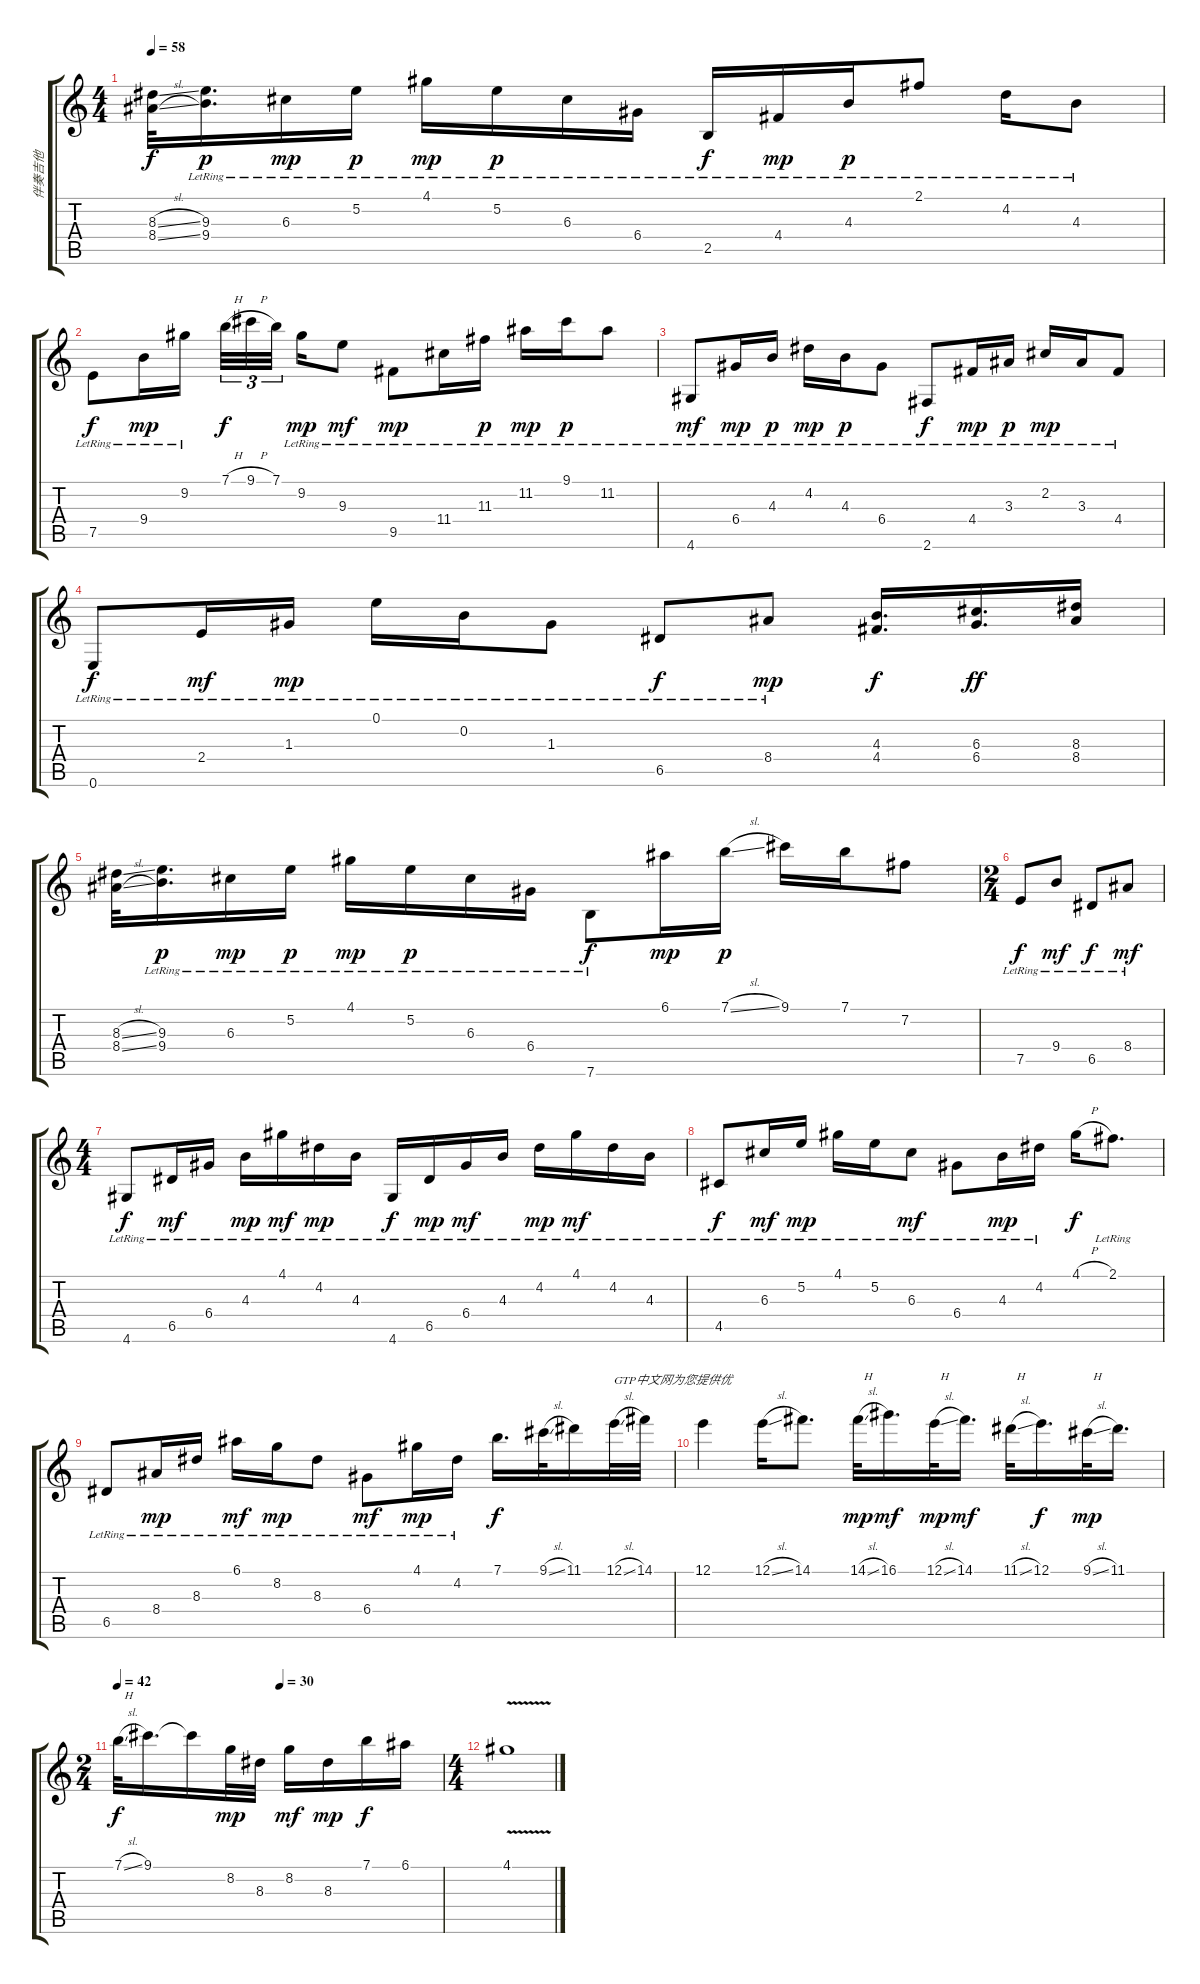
\track ("伴奏吉他" "伴奏吉他") {instrument acousticguitarsteel}
\staff {score tabs}
\tuning (E4 B3 G3 D3 A2 E2) {hide}
\ts (4 4)
\tempo 58
\clef g2
\ks c
(8.3{sl} 8.4{sl}).32{dy f} (9.3 9.4{lr}).16{d dy p} 6.3{lr}.16{dy mp} 5.2{lr}.16{dy p} 4.1{lr}.16{dy mp} 5.2{lr}.16{dy p} 6.3{lr}.16 6.4{lr}.16 2.5{lr}.16{dy f} 4.4{lr}.16{dy mp} 4.3{lr}.16{dy p} 2.1{lr}.8 4.2{lr}.16 4.3{lr}.8 |
7.5{lr}.8{dy f} 9.4{lr}.16{dy mp} 9.2{lr}.16 7.1{h}.32{tu (3 2) dy f} 9.1{h}.32{tu (3 2)} 7.1.32{tu (3 2) beam splitsecondary} 9.2{lr}.16{dy mp} 9.3{lr}.8{dy mf} 9.5{lr}.8{dy mp} 11.4{lr}.16 11.3{lr}.16{dy p} 11.2{lr}.16{dy mp} 9.1{lr}.16{dy p} 11.2{lr}.8 |
4.6{lr}.8{dy mf} 6.4{lr}.16{dy mp} 4.3{lr}.16{dy p} 4.2{lr}.16{dy mp} 4.3{lr}.16{dy p} 6.4{lr}.8 2.6{lr}.8{dy f} 4.4{lr}.16{dy mp} 3.3{lr}.16{dy p} 2.2{lr}.16{dy mp} 3.3{lr}.16 4.4{lr}.8 |
0.6{lr}.8{dy f} 2.4{lr}.16{dy mf} 1.3{lr}.16{dy mp} 0.1{lr}.16 0.2{lr}.16 1.3{lr}.8 6.5{lr}.8{dy f} 8.4{lr}.8{dy mp} (4.3 4.4).16{d dy f} (6.3 6.4).16{d dy ff} (8.3 8.4).16 |
(8.3{sl} 8.4{sl}).32 (9.3 9.4{lr}).16{d dy p} 6.3{lr}.16{dy mp} 5.2{lr}.16{dy p} 4.1{lr}.16{dy mp} 5.2{lr}.16{dy p} 6.3{lr}.16 6.4{lr}.16 7.6{lr}.8{dy f} 6.1.16{dy mp} 7.1{sl}.16{dy p} 9.1.16 7.1.16 7.2.8 |
\ts (2 4)
7.5{lr}.8{dy f} 9.4{lr}.8{dy mf} 6.5{lr}.8{dy f} 8.4{lr}.8{dy mf} |
\ts (4 4)
4.6{lr}.8{dy f} 6.5{lr}.16{dy mf} 6.4{lr}.16 4.3{lr}.16{dy mp} 4.1{lr}.16{dy mf} 4.2{lr}.16{dy mp} 4.3{lr}.16 4.6{lr}.16{dy f} 6.5{lr}.16{dy mp} 6.4{lr}.16{dy mf} 4.3{lr}.16 4.2{lr}.16{dy mp} 4.1{lr}.16{dy mf} 4.2{lr}.16 4.3{lr}.16 |
4.5{lr}.8{dy f} 6.3{lr}.16{dy mf} 5.2{lr}.16{dy mp} 4.1{lr}.16 5.2{lr}.16 6.3{lr}.8{dy mf} 6.4{lr}.8 4.3{lr}.16{dy mp} 4.2{lr}.16 4.1{h}.16{dy f} 2.1{lr}.8{d} |
6.5{lr}.8 8.4{lr}.16{dy mp} 8.3{lr}.16 6.1{lr}.16{dy mf} 8.2{lr}.16{dy mp} 8.3{lr}.8 6.4{lr}.8{dy mf} 4.1{lr}.16{dy mp} 4.2{lr}.16 7.1.16{d dy f} 9.1{sl}.32 11.1.16 12.1{sl}.32{txt "GTP中文网为您提供优"} 14.1.32 |
12.1.4 12.1{sl}.16 14.1.8{d} 14.1{sl}.32{txt "  H" dy mp} 16.1.16{d dy mf} 12.1{sl}.32{txt "  H" dy mp} 14.1.16{d dy mf} 11.1{sl}.32{txt "  H"} 12.1.16{d dy f} 9.1{sl}.32{txt "  H" dy mp} 11.1.16{d} |
\ts (2 4)
\tempo 42
\tempo (30 0.5)
7.1{sl}.32{txt "  H" dy f} 9.1.16{d} 9.1{t}.16 8.2.32{dy mp} 8.3.32 8.2.16{dy mf} 8.3.16{dy mp} 7.1.16{dy f} 6.1.16 |
\ts (4 4)
4.1{v}.1
